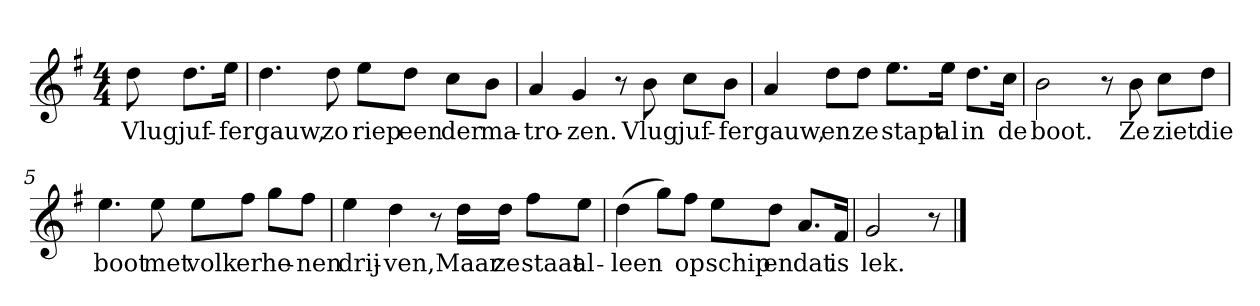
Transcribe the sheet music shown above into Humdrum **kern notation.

**kern	**text
*part1	*part1
*staff1	*staff1
*clefG2	*
*k[f#]	*
*G:	*
*M4/4	*
*MM120	*
=	=
8dd	Vlug
8.dd\L	juf-
16ee\Jk	-fer
=1	=1
4.dd	gauw,
8dd	zo
8ee\L	riep
8dd\J	een
8cc\L	der
8b\J	ma-
=2	=2
4a	-tro-
4g	-zen.
8r	.
8b	Vlug
8cc\L	juf-
8b\J	-fer
=3	=3
4a	gauw,
8dd\L	en
8dd\J	ze
8.ee\L	stapt
16ee\Jk	al
8.dd\L	in
16cc\Jk	de
=4	=4
2b	boot.
8r	.
8b	Ze
8cc\L	ziet
8dd\J	die
=5	=5
4.ee	boot
8ee	met
8ee\L	volk
8ff#\J	er
8gg\L	he-
8ff#\J	-nen
=6	=6
4ee	drij-
4dd	-ven,
8r	.
16dd\LL	Maar
16dd\JJ	ze
8ff#\L	staat
8ee\J	al-
=7	=7
(4dd	-leen
8gg\L)	.
8ff#\J	op
8ee\L	schip
8dd\J	en
8.a/L	dat
16f#/Jk	is
=8	=8
2g	lek.
8r	.
==	==
*-	*-
